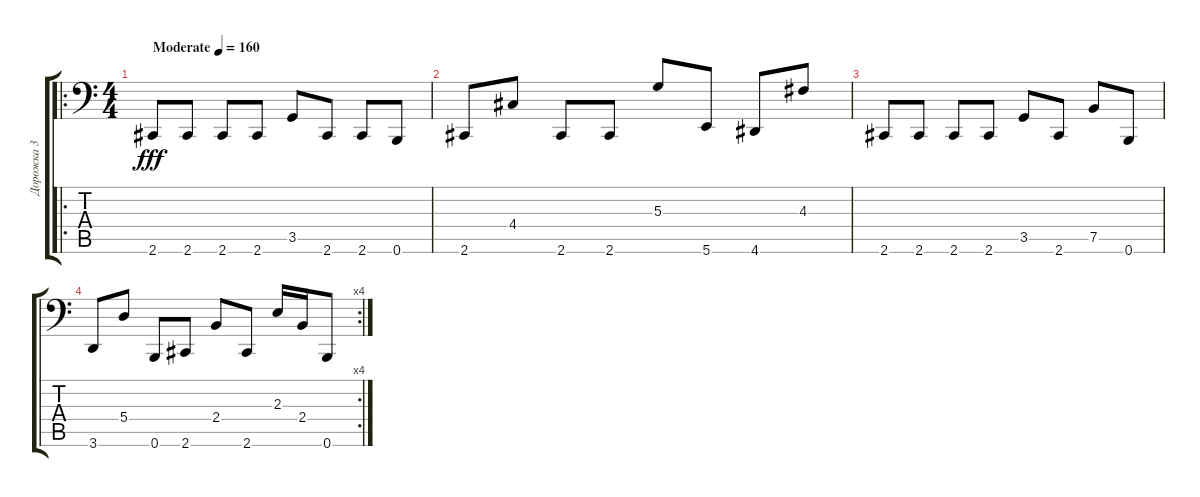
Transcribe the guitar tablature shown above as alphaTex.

\track ("Дорожка 3" "Дорожка 3") {instrument electricbasspick}
\staff {score tabs}
\tuning (B2 Gb2 D2 A1 E1 B0) {hide}
\ro
\ts (4 4)
\tempo (160 "Moderate")
\clef f4
\ks c
2.6.8{dy fff instrument electricbasspick} 2.6.8 2.6.8 2.6.8 3.5.8 2.6.8 2.6.8 0.6.8 |
2.6.8 4.4.8 2.6.8 2.6.8 5.3.8 5.6.8 4.6.8 4.3.8 |
2.6.8 2.6.8 2.6.8 2.6.8 3.5.8 2.6.8 7.5.8 0.6.8 |
\rc 4
3.6.8 5.4.8 0.6.8 2.6.8 2.4.8 2.6.8 2.3.16 2.4.16 0.6.8
